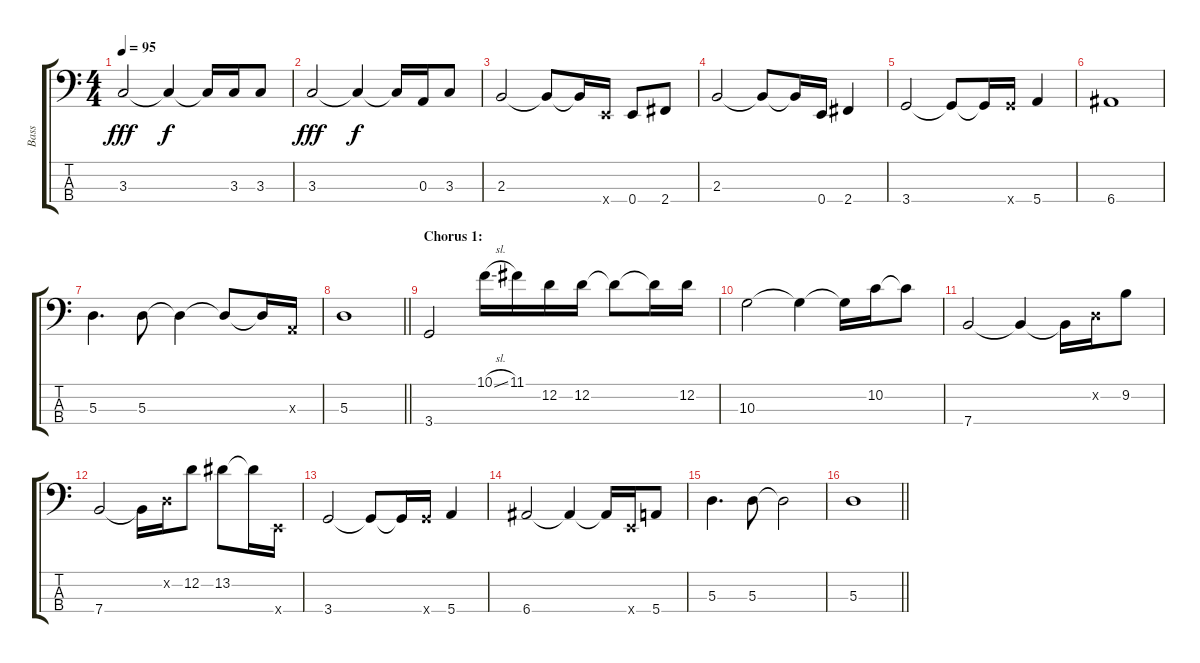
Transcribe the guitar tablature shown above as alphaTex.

\track ("Bass" "Bass") {instrument electricbassfinger}
\staff {score tabs}
\tuning (G2 D2 A1 E1) {hide}
\ts (4 4)
\tempo 95
\clef f4
\ks c
3.3.2{dy fff} 3.3{t}.4{dy f} 3.3{t}.16 3.3.16 3.3.8 |
3.3.2{dy fff} 3.3{t}.4{dy f} 3.3{t}.16 0.3.16 3.3.8 |
2.3.2 2.3{t}.8 2.3{t}.16 0.4{x}.16 0.4.8 2.4.8 |
2.3.2 2.3{t}.8 2.3{t}.16 0.4.16 2.4.4 |
3.4.2 3.4{t}.8 3.4{t}.16 3.4{x}.16 5.4.4 |
6.4.1 |
5.3.4{d} 5.3.8 5.3{t}.4 5.3{t}.8 5.3{t}.16 0.3{x}.16 |
\barLineRight lightlight
5.3.1 |
\section ("" "Chorus 1:")
3.4.2 10.1{sl}.16 11.1.16 12.2.16 12.2.16 12.2{t}.8 12.2{t}.16 12.2.16 |
10.3.2 10.3{t}.4 10.3{t}.16 10.2.16 10.2{t}.8 |
7.4.2 7.4{t}.4 7.4{t}.16 0.2{x}.16 9.2.8 |
7.4.2 7.4{t}.16 0.2{x}.16 12.2.8 13.2.8 13.2{t}.16 0.4{x}.16 |
3.4.2 3.4{t}.8 3.4{t}.16 3.4{x}.16 5.4.4 |
6.4.2 6.4{t}.4 6.4{t}.16 0.4{x}.16 5.4.8 |
5.3.4{d} 5.3.8 5.3{t}.2 |
\barLineRight lightlight
5.3.1
